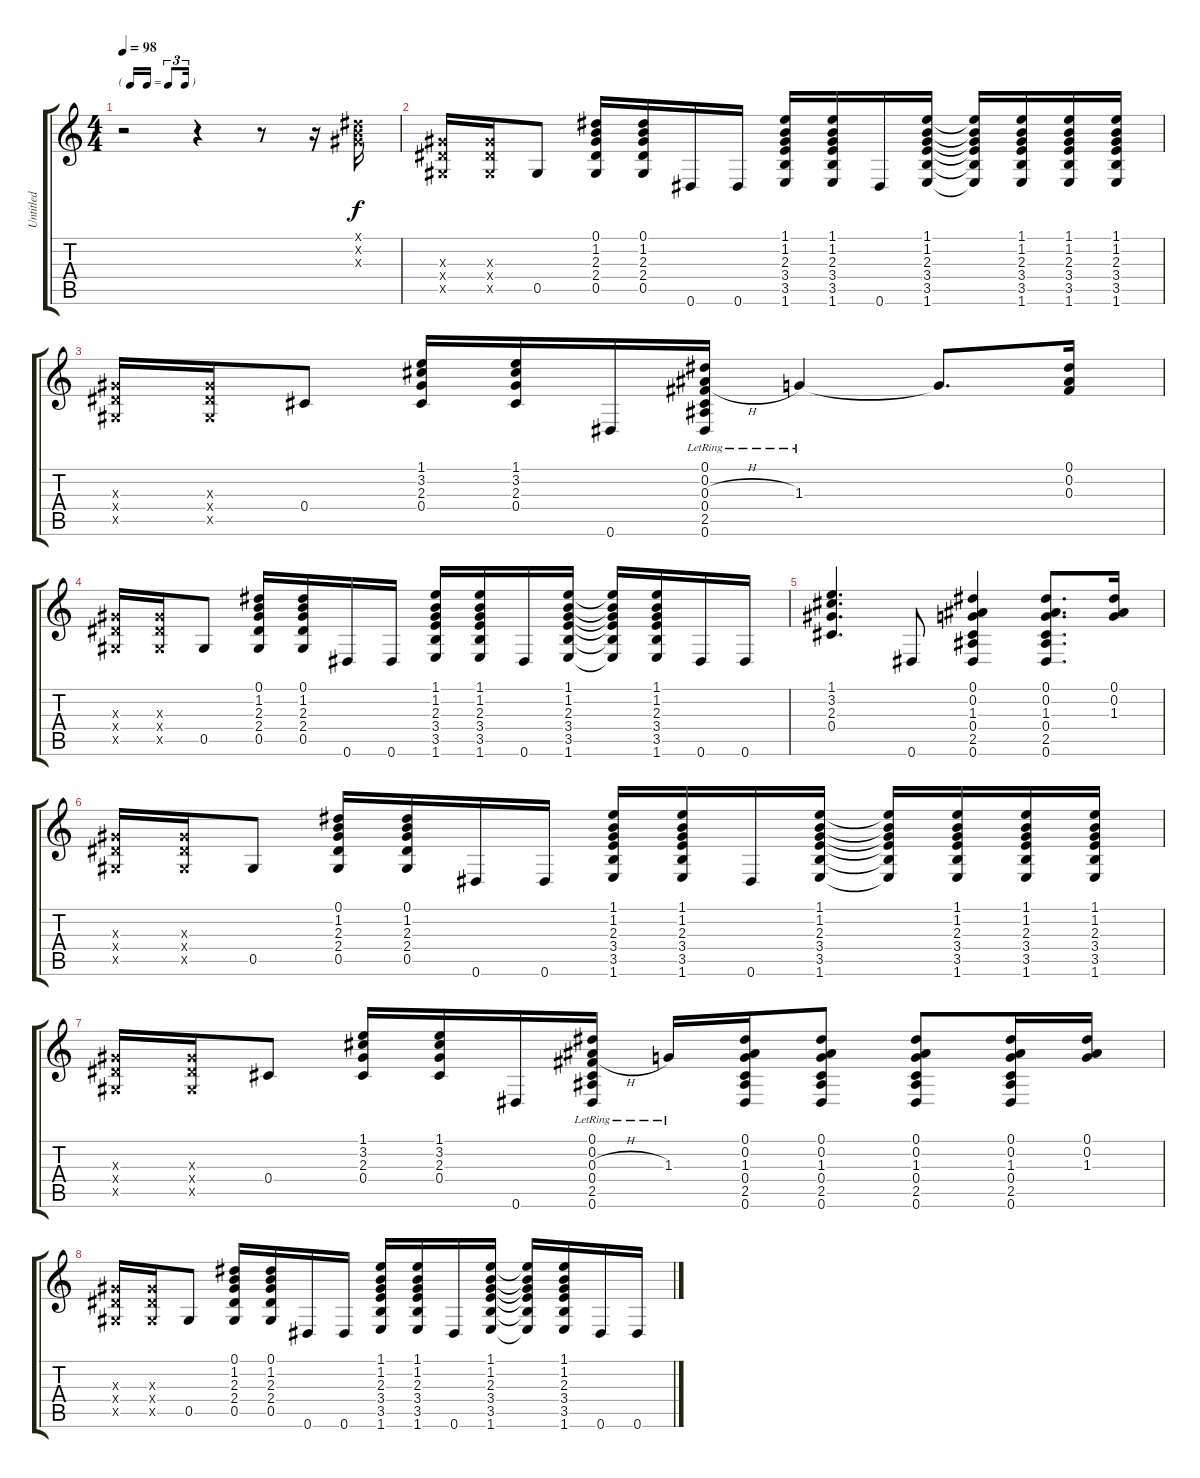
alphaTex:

\track ("Untitled" "Untitled") {instrument acousticguitarsteel}
\staff {score tabs}
\tuning (Eb4 Bb3 Gb3 Db3 Ab2 Eb2) {hide}
\ts (4 4)
\tf triplet16th
\tempo 98
\clef g2
\ks c
r.2{dy f instrument acousticguitarsteel} r.4 r.8 r.16 (0.1{x} 1.2{x} 2.3{x}).16 |
(2.3{x} 2.4{x} 0.5{x}).16 (2.3{x} 2.4{x} 0.5{x}).16 0.5.8 (0.1 1.2 2.3 2.4 0.5).16 (0.1 1.2 2.3 2.4 0.5).16 0.6.16 0.6.16 (1.1 1.2 2.3 3.4 3.5 1.6).16 (1.1 1.2 2.3 3.4 3.5 1.6).16 0.6.16 (1.1 1.2 2.3 3.4 3.5 1.6).16 (1.1{t} 1.2{t} 2.3{t} 3.4{t} 3.5{t} 1.6{t}).16 (1.1 1.2 2.3 3.4 3.5 1.6).16 (1.1 1.2 2.3 3.4 3.5 1.6).16 (1.1 1.2 2.3 3.4 3.5 1.6).16 |
(2.3{x} 2.4{x} 0.5{x}).16 (2.3{x} 2.4{x} 0.5{x}).16 0.4.8 (1.1 3.2 2.3 0.4).16 (1.1 3.2 2.3 0.4).16 0.6.16 (0.1{lr} 0.2{lr} 0.3{h lr} 0.4{lr} 2.5{lr} 0.6{lr}).16 1.3{lr}.4 1.3{t}.8{d} (0.1 0.2 0.3).16 |
(2.3{x} 2.4{x} 0.5{x}).16 (2.3{x} 2.4{x} 0.5{x}).16 0.5.8 (0.1 1.2 2.3 2.4 0.5).16 (0.1 1.2 2.3 2.4 0.5).16 0.6.16 0.6.16 (1.1 1.2 2.3 3.4 3.5 1.6).16 (1.1 1.2 2.3 3.4 3.5 1.6).16 0.6.16 (1.1 1.2 2.3 3.4 3.5 1.6).16 (1.1{t} 1.2{t} 2.3{t} 3.4{t} 3.5{t} 1.6{t}).16 (1.1 1.2 2.3 3.4 3.5 1.6).16 0.6.16 0.6.16 |
(1.1 3.2 2.3 0.4).4{d} 0.6.8 (0.1 0.2 1.3 0.4 2.5 0.6).4 (0.1 0.2 1.3 0.4 2.5 0.6).8{d} (0.1 0.2 1.3).16 |
(2.3{x} 2.4{x} 0.5{x}).16 (2.3{x} 2.4{x} 0.5{x}).16 0.5.8 (0.1 1.2 2.3 2.4 0.5).16 (0.1 1.2 2.3 2.4 0.5).16 0.6.16 0.6.16 (1.1 1.2 2.3 3.4 3.5 1.6).16 (1.1 1.2 2.3 3.4 3.5 1.6).16 0.6.16 (1.1 1.2 2.3 3.4 3.5 1.6).16 (1.1{t} 1.2{t} 2.3{t} 3.4{t} 3.5{t} 1.6{t}).16 (1.1 1.2 2.3 3.4 3.5 1.6).16 (1.1 1.2 2.3 3.4 3.5 1.6).16 (1.1 1.2 2.3 3.4 3.5 1.6).16 |
(2.3{x} 2.4{x} 0.5{x}).16 (2.3{x} 2.4{x} 0.5{x}).16 0.4.8 (1.1 3.2 2.3 0.4).16 (1.1 3.2 2.3 0.4).16 0.6.16 (0.1{lr} 0.2{lr} 0.3{h lr} 0.4{lr} 2.5{lr} 0.6{lr}).16 1.3{lr}.16 (0.1 0.2 1.3 0.4 2.5 0.6).16 (0.1 0.2 1.3 0.4 2.5 0.6).8 (0.1 0.2 1.3 0.4 2.5 0.6).8 (0.1 0.2 1.3 0.4 2.5 0.6).16 (0.1 0.2 1.3).16 |
(2.3{x} 2.4{x} 0.5{x}).16 (2.3{x} 2.4{x} 0.5{x}).16 0.5.8 (0.1 1.2 2.3 2.4 0.5).16 (0.1 1.2 2.3 2.4 0.5).16 0.6.16 0.6.16 (1.1 1.2 2.3 3.4 3.5 1.6).16 (1.1 1.2 2.3 3.4 3.5 1.6).16 0.6.16 (1.1 1.2 2.3 3.4 3.5 1.6).16 (1.1{t} 1.2{t} 2.3{t} 3.4{t} 3.5{t} 1.6{t}).16 (1.1 1.2 2.3 3.4 3.5 1.6).16 0.6.16 0.6.16
